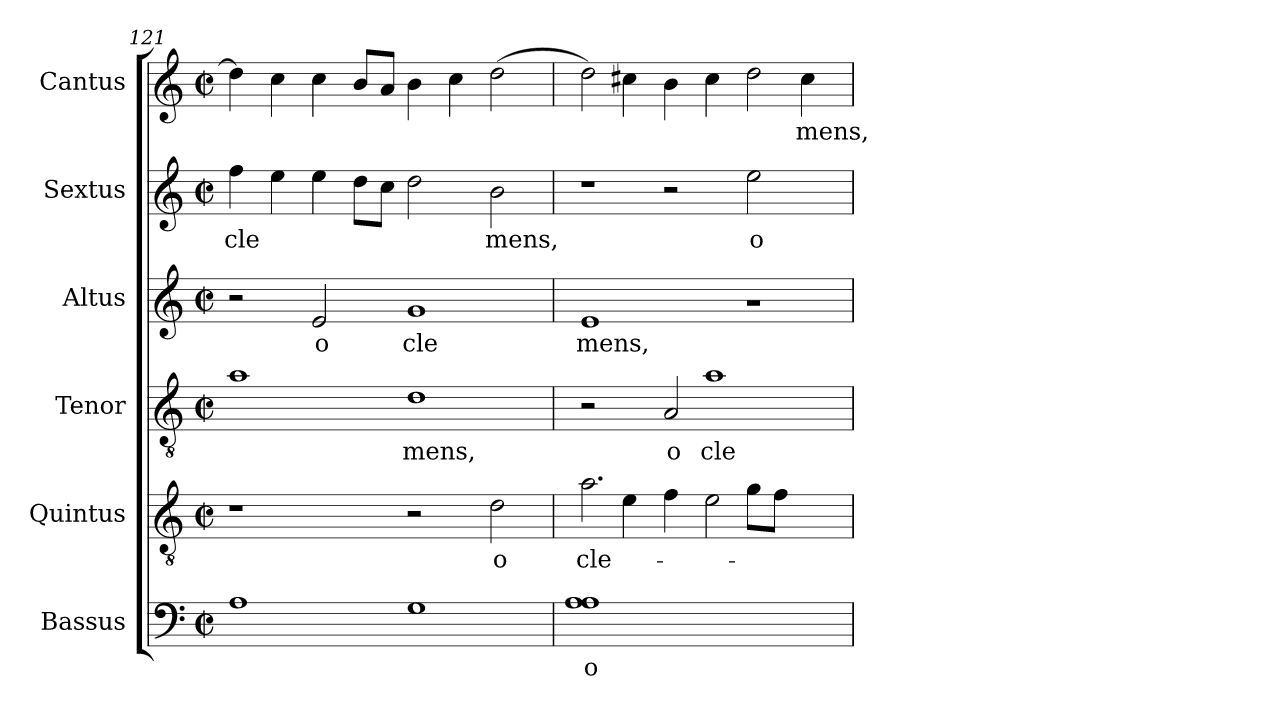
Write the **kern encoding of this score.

**kern	**text	**kern	**text	**kern	**text	**kern	**text	**kern	**text	**kern	**text
*part6	*part6	*part5	*part5	*part4	*part4	*part3	*part3	*part2	*part2	*part1	*part1
*staff6	*staff6	*staff5	*staff5	*staff4	*staff4	*staff3	*staff3	*staff2	*staff2	*staff1	*staff1
*I"Bassus	*	*I"Quintus	*	*I"Tenor	*	*I"Altus	*	*I"Sextus	*	*I"Cantus	*
*I'Bassus	*	*I'Quintus	*	*I'Tenor	*	*I'Altus	*	*I'Sextus	*	*I'Cantus	*
*clefF4	*	*clefGv2	*	*clefGv2	*	*clefG2	*	*clefG2	*	*clefG2	*
*M2/2	*	*M2/2	*	*M2/2	*	*M2/2	*	*M2/2	*	*M2/2	*
*met(c|)	*	*met(c|)	*	*met(c|)	*	*met(c|)	*	*met(c|)	*	*met(c|)	*
=121	=121	=121	=121	=121	=121	=121	=121	=121	=121	=121	=121
!	!	!	!	!	!	!	!	!	!LO:LY:b	!	!
1A	.	1r	.	1a	.	2r	.	4ff\	cle	4dd\]	.
.	.	.	.	.	.	.	.	4ee\	.	4cc\	.
!	!	!	!	!	!	!	!LO:LY:b:cj	!	!	!	!
.	.	.	.	.	.	2e/	o	4ee\	.	4cc\	.
.	.	.	.	.	.	.	.	8dd\L	.	8b/L	.
.	.	.	.	.	.	.	.	8cc\J	.	8a/J	.
!	!	!	!	!	!LO:LY:b:cj	!	!LO:LY:b:cj	!	!	!	!
1G	.	2r	.	1d	-mens,	1g	cle	2dd\	.	4b\	.
.	.	.	.	.	.	.	.	.	.	4cc\	.
!	!	!	!LO:LY:b:cj	!	!	!	!	!	!LO:LY:b:cj	!	!
.	.	2d\	o	.	.	.	.	2b\	mens,	(>2dd\	.
=122	=122	=122	=122	=122	=122	=122	=122	=122	=122	=122	=122
!LO:N:vis=1	!LO:LY:b:rj	!LO:N:vis=2.	!LO:LY:b	!	!	!	!LO:LY:b:cj	!LO:N:vis=1	!	!LO:N:vis=2	!
4A 4A	o	4a\	cle-	2r	.	1e	mens,	2r	.	4dd\)	.
1ryy	.	4e\	.	.	.	.	.	.	.	4cc#X\	.
!	!	!	!	!LO:N:vis=2	!LO:LY:b:cj	!	!	!	!	!	!
.	.	4f\	.	4A/	o	.	.	2r	.	4b\	.
!	!	!LO:N:vis=2	!	!LO:N:vis=1	!LO:LY:b:cj	!	!	!	!	!	!
.	.	4e\	.	4a	cle-	.	.	.	.	4cc#\	.
!	!	!	!	!	!	!LO:N:vis=1	!	!LO:N:vis=2	!LO:LY:b:cj	!LO:N:vis=2	!
.	.	8g\L	.	2ryy	.	4ra	.	4ee\	o	4dd\	.
.	.	8f\J	.	.	.	.	.	.	.	.	.
!	!	!	!	!	!	!	!	!	!	!	!LO:LY:b
4ryy	.	4ryy	.	.	.	4ryy	.	4ryy	.	4cc#\	mens,
=	=	=	=	=	=	=	=	=	=	=	=
*-	*-	*-	*-	*-	*-	*-	*-	*-	*-	*-	*-
